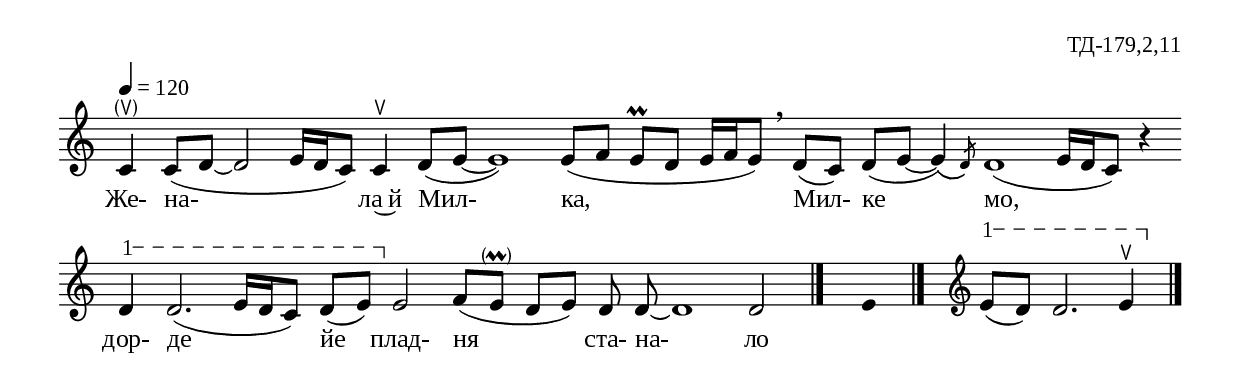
%{
td_179_2_11
%}

\include "td-preamble.ly"

\score {
\relative c' {
\tempo 4 = 120
\cadenzaOn
\parS
c4-\parenthesize^\ltoe c8[( d]~ d2 e16[ d c8]) c4^\ltoe d8[( e]~ e1) e8[( f] e\prall[ d] e16[ f e8])  \breathe
d8[( c]) d[( e]~ \afterGrace e4)\( { \stdB d8\) \stdE } d1( e16[ d c8]) r4
\bar ""
\varA
d4\startTextSpan d2.( e16[ d c8]) d[( e\stopTextSpan]) 
e2 f8[( e-\parenthesize\prall] d[ e]) d\noBeam d~ d1 d2
 \bar "|." 
s4 \fixB e \fixC
 \bar "|." 
  s16 \clef treble
\varA
e8\startTextSpan[( d]) d2. e4\stopTextSpan^\ltoe 
 \bar "|."  
}
\addlyrics { Же- на- ла~й Мил- ка, Мил- ке мо, дор- де йе плад- ня ста- на- ло }
%
\layout {
   \context { 
	    \Staff \remove "Time_signature_engraver" } 
  indent = #0
  line-width = 190\mm
  ragged-right=##f
}
%
\midi { 
	\context {
		\Score tempoWholesPerMinute = #(ly:make-moment 120 4)
		}
	}
}
%
\header{
  opus = "ТД-179,2,11"
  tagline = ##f
}


